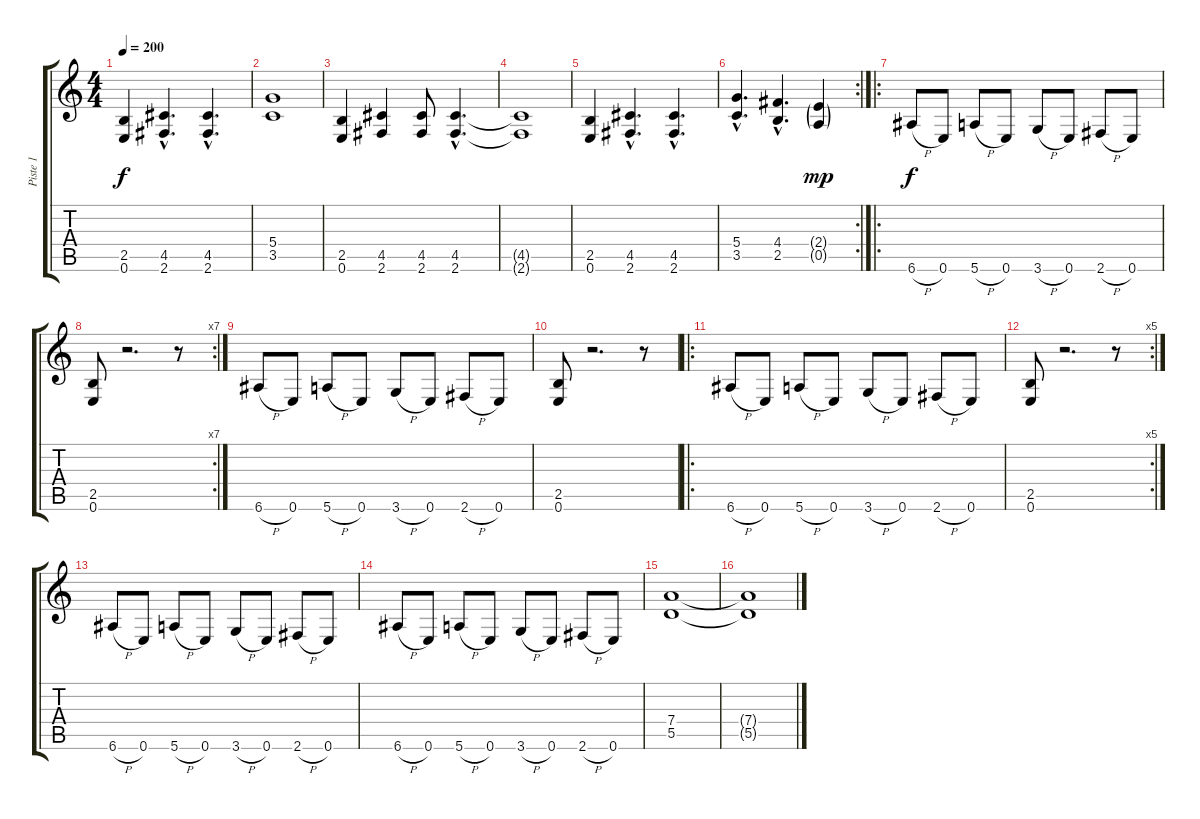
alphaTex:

\track ("Piste 1" "Piste 1") {instrument distortionguitar}
\staff {score tabs}
\tuning (E4 B3 G3 D3 A2 E2) {hide}
\ts (4 4)
\tempo 200
\clef g2
\ks c
(2.5 0.6).4{dy f} (4.5{hac} 2.6{hac}).4{d} (4.5{hac} 2.6{hac}).4{d} |
(5.4 3.5).1 |
(2.5 0.6).4 (4.5 2.6).4 (4.5 2.6).8 (4.5{hac} 2.6{hac}).4{d} |
(4.5{t} 2.6{t}).1 |
(2.5 0.6).4 (4.5{hac} 2.6{hac}).4{d} (4.5{hac} 2.6{hac}).4{d} |
\rc 2
(5.4{hac} 3.5{hac}).4{d} (4.4{hac} 2.5{hac}).4{d} (2.4{g} 0.5{g}).4{dy mp} |
\ro
6.6{h}.8{dy f} 0.6.8 5.6{h}.8 0.6.8 3.6{h}.8 0.6.8 2.6{h}.8 0.6.8 |
\rc 7
(2.5 0.6).8 r.2{d} r.8 |
6.6{h}.8 0.6.8 5.6{h}.8 0.6.8 3.6{h}.8 0.6.8 2.6{h}.8 0.6.8 |
(2.5 0.6).8 r.2{d} r.8 |
\ro
6.6{h}.8 0.6.8 5.6{h}.8 0.6.8 3.6{h}.8 0.6.8 2.6{h}.8 0.6.8 |
\rc 5
(2.5 0.6).8 r.2{d} r.8 |
6.6{h}.8 0.6.8 5.6{h}.8 0.6.8 3.6{h}.8 0.6.8 2.6{h}.8 0.6.8 |
6.6{h}.8 0.6.8 5.6{h}.8 0.6.8 3.6{h}.8 0.6.8 2.6{h}.8 0.6.8 |
(7.4 5.5).1 |
(7.4{t} 5.5{t}).1
